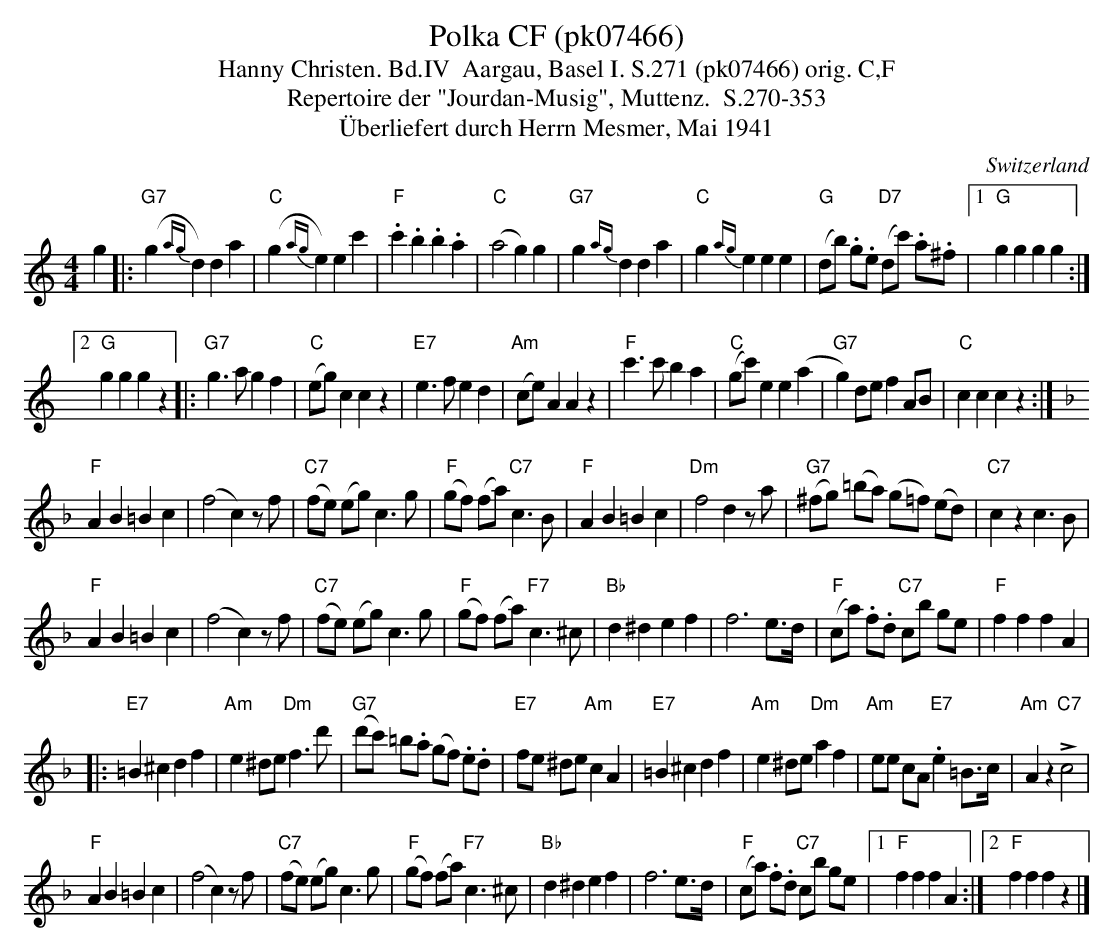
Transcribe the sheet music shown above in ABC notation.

X:1
T:Polka CF (pk07466)
T:Hanny Christen. Bd.IV  Aargau, Basel I. S.271 (pk07466) orig. C,F
T: Repertoire der "Jourdan-Musig", Muttenz.  S.270-353
T:Überliefert durch Herrn Mesmer, Mai 1941
M:4/4
L:1/8
O:Switzerland
K:C major
g2 |: ("G7"g2{ag}d2)d2a2 | ("C"g2{ag}e2)e2c'2 | "F".c'2.b2.b2.a2 | ("C"a4g2)g2 | "G7"g2{ag}d2d2a2 | "C"g2{ag}e2e2e2 | ("G"db) .g.e ("D7"dc') .a.^f |1 "G"g2g2g2g2 :|2
"G"g2g2g2z2 |: "G7"g3ag2f2 | ("C"eg)c2c2z2 | "E7"e3fe2d2 | ("Am"ce)A2A2z2 | "F"c'3c'b2a2  | ("C"gc')e2e2(a2 | "G7"g2) de f2AB | "C"c2c2c2z2 :| [K:F]
"F"A2B2=B2c2 | (f4c2)zf | ("C7"fe) (eg) c3g | ("F"gf) (fa) "C7"c3B | "F"A2B2=B2c2 | "Dm"f4d2za | ("G7"^fg) (=ba) (g=f) (ed) | "C7"c2z2c3B |
"F"A2B2=B2c2 | (f4c2)zf | ("C7"fe) (eg) c3g | ("F"gf) (fa) "F7"c3^c | "Bb"d2^d2e2f2 | f6e>d | ("F"ca) .f.d "C7"cb ge | "F"f2f2f2A2 |
|: "E7"=B2^c2d2f2 | "Am"e2^de "Dm"f3d' | ("G7"d'c') =b.a (gf) .e.d | "E7"fe ^de "Am"c2A2 | "E7"=B2^c2d2f2 | "Am"e2^de "Dm"a2f2 | "Am"ee cA "E7".e2=B>c | "Am"A2z2!>!"C7"c4 |
"F"A2B2=B2c2 | (f4c2)zf | ("C7"fe) (eg) c3g | ("F"gf) (fa) "F7"c3^c | "Bb"d2^d2e2f2 | f6e>d | ("F"ca) .f.d "C7"cb ge |1 "F"f2f2f2A2 :|2 "F"f2f2f2z2 |]
